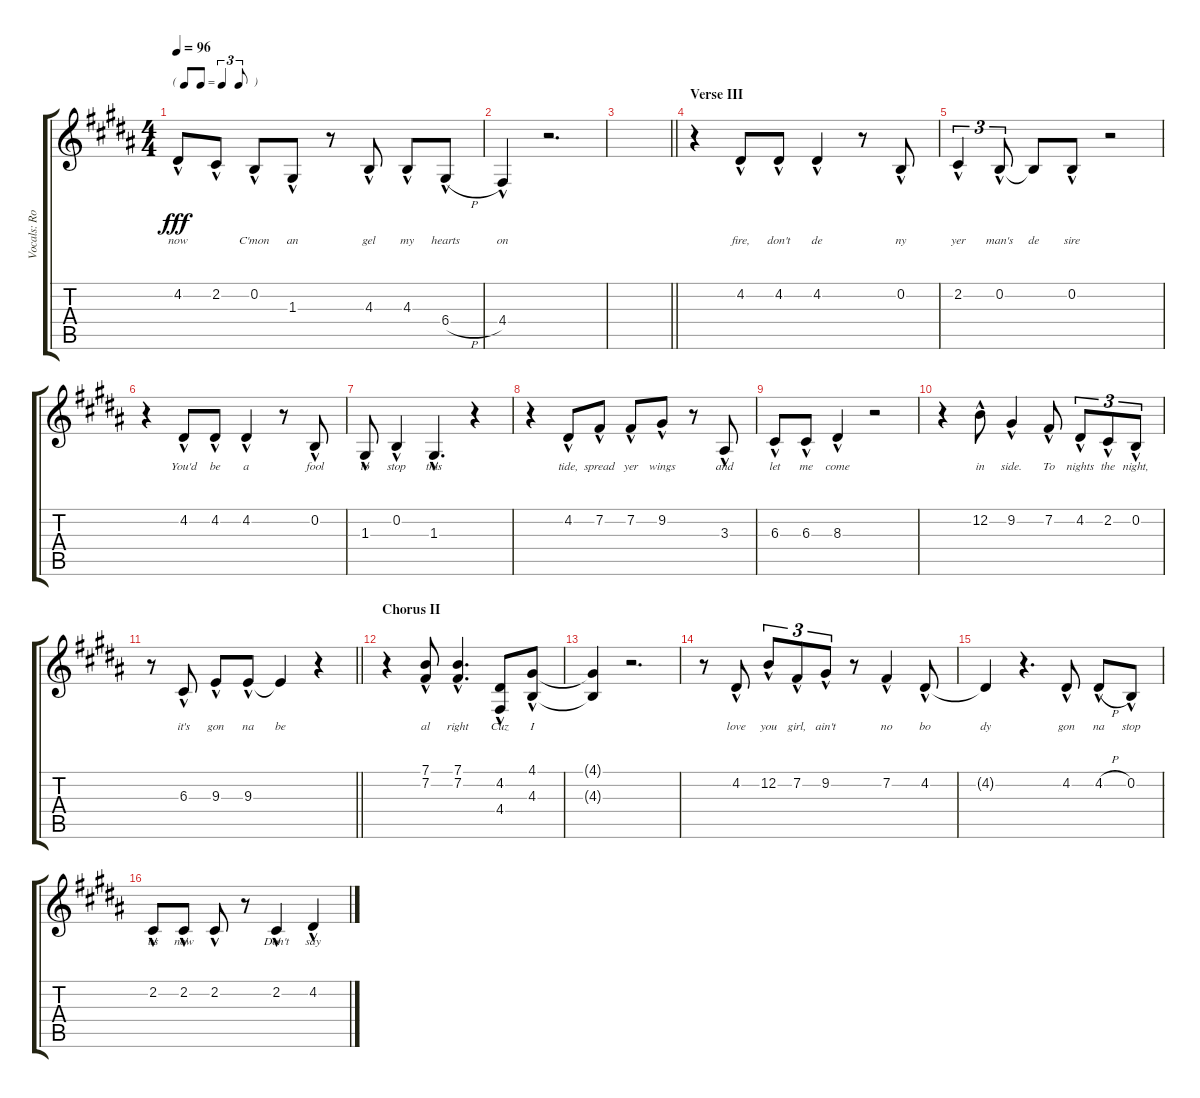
\track ("Vocals: Rod" "Vocals: Ro") {instrument lead2sawtooth}
\staff {score tabs}
\tuning (E4 B3 G3 D3 A2 E2) {hide}
\ts (4 4)
\tf triplet8th
\tempo 96
\clef g2
\ks b
4.2{hac}.8{lyrics (0 "now") lyrics (1 "") lyrics (2 "") lyrics (3 "") lyrics (4 "") dy fff} 2.2{hac}.8{lyrics (0 "") lyrics (1 "") lyrics (2 "") lyrics (3 "") lyrics (4 "")} 0.2{hac}.8{lyrics (0 "C'mon") lyrics (1 "") lyrics (2 "") lyrics (3 "") lyrics (4 "")} 1.3{hac}.8{lyrics (0 "an") lyrics (1 "") lyrics (2 "") lyrics (3 "") lyrics (4 "")} r.8 4.3{hac}.8{lyrics (0 "gel") lyrics (1 "") lyrics (2 "") lyrics (3 "") lyrics (4 "")} 4.3{hac}.8{lyrics (0 "my") lyrics (1 "") lyrics (2 "") lyrics (3 "") lyrics (4 "")} 6.4{h hac}.8{lyrics (0 "hearts") lyrics (1 "") lyrics (2 "") lyrics (3 "") lyrics (4 "")} |
4.4{hac}.4{lyrics (0 "on") lyrics (1 "") lyrics (2 "") lyrics (3 "") lyrics (4 "")} r.2{d} |
\barLineRight lightlight
|
\section ("" "Verse III")
r.4 4.2{hac}.8{lyrics (0 "fire,") lyrics (1 "") lyrics (2 "") lyrics (3 "") lyrics (4 "")} 4.2{hac}.8{lyrics (0 "don't") lyrics (1 "") lyrics (2 "") lyrics (3 "") lyrics (4 "")} 4.2{hac}.4{lyrics (0 "de") lyrics (1 "") lyrics (2 "") lyrics (3 "") lyrics (4 "")} r.8 0.2{hac}.8{lyrics (0 "ny") lyrics (1 "") lyrics (2 "") lyrics (3 "") lyrics (4 "")} |
2.2{hac}.4{tu (3 2) lyrics (0 "yer") lyrics (1 "") lyrics (2 "") lyrics (3 "") lyrics (4 "")} 0.2{hac}.8{tu (3 2) lyrics (0 "man's") lyrics (1 "") lyrics (2 "") lyrics (3 "") lyrics (4 "")} 0.2{t}.8{lyrics (0 "de") lyrics (1 "") lyrics (2 "") lyrics (3 "") lyrics (4 "")} 0.2{hac}.8{lyrics (0 "sire") lyrics (1 "") lyrics (2 "") lyrics (3 "") lyrics (4 "")} r.2 |
r.4 4.2{hac}.8{lyrics (0 "You'd") lyrics (1 "") lyrics (2 "") lyrics (3 "") lyrics (4 "")} 4.2{hac}.8{lyrics (0 "be") lyrics (1 "") lyrics (2 "") lyrics (3 "") lyrics (4 "")} 4.2{hac}.4{lyrics (0 "a") lyrics (1 "") lyrics (2 "") lyrics (3 "") lyrics (4 "")} r.8 0.2{hac}.8{lyrics (0 "fool") lyrics (1 "") lyrics (2 "") lyrics (3 "") lyrics (4 "")} |
1.3{hac}.8{lyrics (0 "to") lyrics (1 "") lyrics (2 "") lyrics (3 "") lyrics (4 "")} 0.2{hac}.4{lyrics (0 "stop") lyrics (1 "") lyrics (2 "") lyrics (3 "") lyrics (4 "")} 1.3{hac}.4{d lyrics (0 "this") lyrics (1 "") lyrics (2 "") lyrics (3 "") lyrics (4 "")} r.4 |
r.4 4.2{hac}.8{lyrics (0 "tide,") lyrics (1 "") lyrics (2 "") lyrics (3 "") lyrics (4 "")} 7.2{hac}.8{lyrics (0 "spread") lyrics (1 "") lyrics (2 "") lyrics (3 "") lyrics (4 "")} 7.2{hac}.8{lyrics (0 "yer") lyrics (1 "") lyrics (2 "") lyrics (3 "") lyrics (4 "")} 9.2{hac}.8{lyrics (0 "wings") lyrics (1 "") lyrics (2 "") lyrics (3 "") lyrics (4 "")} r.8 3.3{hac}.8{lyrics (0 "and") lyrics (1 "") lyrics (2 "") lyrics (3 "") lyrics (4 "")} |
6.3{hac}.8{lyrics (0 "let") lyrics (1 "") lyrics (2 "") lyrics (3 "") lyrics (4 "")} 6.3{hac}.8{lyrics (0 "me") lyrics (1 "") lyrics (2 "") lyrics (3 "") lyrics (4 "")} 8.3{hac}.4{lyrics (0 "come") lyrics (1 "") lyrics (2 "") lyrics (3 "") lyrics (4 "")} r.2 |
r.4 12.2{hac}.8{lyrics (0 "in") lyrics (1 "") lyrics (2 "") lyrics (3 "") lyrics (4 "")} 9.2{hac}.4{lyrics (0 "side.") lyrics (1 "") lyrics (2 "") lyrics (3 "") lyrics (4 "")} 7.2{hac}.8{lyrics (0 "To") lyrics (1 "") lyrics (2 "") lyrics (3 "") lyrics (4 "")} 4.2{hac}.8{tu (3 2) lyrics (0 "nights") lyrics (1 "") lyrics (2 "") lyrics (3 "") lyrics (4 "")} 2.2{hac}.8{tu (3 2) lyrics (0 "the") lyrics (1 "") lyrics (2 "") lyrics (3 "") lyrics (4 "")} 0.2{hac}.8{tu (3 2) lyrics (0 "night,") lyrics (1 "") lyrics (2 "") lyrics (3 "") lyrics (4 "")} |
\barLineRight lightlight
r.8 6.3{hac}.8{lyrics (0 "it's") lyrics (1 "") lyrics (2 "") lyrics (3 "") lyrics (4 "")} 9.3{hac}.8{lyrics (0 "gon") lyrics (1 "") lyrics (2 "") lyrics (3 "") lyrics (4 "")} 9.3{hac}.8{lyrics (0 "na") lyrics (1 "") lyrics (2 "") lyrics (3 "") lyrics (4 "")} 9.3{t}.4{lyrics (0 "be") lyrics (1 "") lyrics (2 "") lyrics (3 "") lyrics (4 "")} r.4 |
\section ("" "Chorus II")
r.4 (7.1{hac} 7.2{hac}).8{lyrics (0 "al") lyrics (1 "") lyrics (2 "") lyrics (3 "") lyrics (4 "")} (7.1{hac} 7.2{hac}).4{d lyrics (0 "right") lyrics (1 "") lyrics (2 "") lyrics (3 "") lyrics (4 "")} (4.2{hac} 4.4{hac}).8{lyrics (0 "Cuz") lyrics (1 "") lyrics (2 "") lyrics (3 "") lyrics (4 "")} (4.1{hac} 4.3{hac}).8{lyrics (0 "I") lyrics (1 "") lyrics (2 "") lyrics (3 "") lyrics (4 "")} |
(4.1{t} 4.3{t}).4{lyrics (0 "") lyrics (1 "") lyrics (2 "") lyrics (3 "") lyrics (4 "")} r.2{d} |
r.8 4.2{hac}.8{lyrics (0 "love") lyrics (1 "") lyrics (2 "") lyrics (3 "") lyrics (4 "")} 12.2{hac}.8{tu (3 2) lyrics (0 "you") lyrics (1 "") lyrics (2 "") lyrics (3 "") lyrics (4 "")} 7.2{hac}.8{tu (3 2) lyrics (0 "girl,") lyrics (1 "") lyrics (2 "") lyrics (3 "") lyrics (4 "")} 9.2{hac}.8{tu (3 2) lyrics (0 "ain't") lyrics (1 "") lyrics (2 "") lyrics (3 "") lyrics (4 "")} r.8 7.2{hac}.4{lyrics (0 "no") lyrics (1 "") lyrics (2 "") lyrics (3 "") lyrics (4 "")} 4.2{hac}.8{lyrics (0 "bo") lyrics (1 "") lyrics (2 "") lyrics (3 "") lyrics (4 "")} |
4.2{t}.4{lyrics (0 "dy") lyrics (1 "") lyrics (2 "") lyrics (3 "") lyrics (4 "")} r.4{d} 4.2{hac}.8{lyrics (0 "gon") lyrics (1 "") lyrics (2 "") lyrics (3 "") lyrics (4 "")} 4.2{h hac}.8{lyrics (0 "na") lyrics (1 "") lyrics (2 "") lyrics (3 "") lyrics (4 "")} 0.2{hac}.8{lyrics (0 "stop") lyrics (1 "") lyrics (2 "") lyrics (3 "") lyrics (4 "")} |
2.2{hac}.8{lyrics (0 "us") lyrics (1 "") lyrics (2 "") lyrics (3 "") lyrics (4 "")} 2.2{hac}.8{lyrics (0 "now") lyrics (1 "") lyrics (2 "") lyrics (3 "") lyrics (4 "")} 2.2{hac}.8{lyrics (0 "") lyrics (1 "") lyrics (2 "") lyrics (3 "") lyrics (4 "")} r.8 2.2{hac}.4{lyrics (0 "Don't") lyrics (1 "") lyrics (2 "") lyrics (3 "") lyrics (4 "")} 4.2{hac}.4{lyrics (0 "say") lyrics (1 "") lyrics (2 "") lyrics (3 "") lyrics (4 "")}
